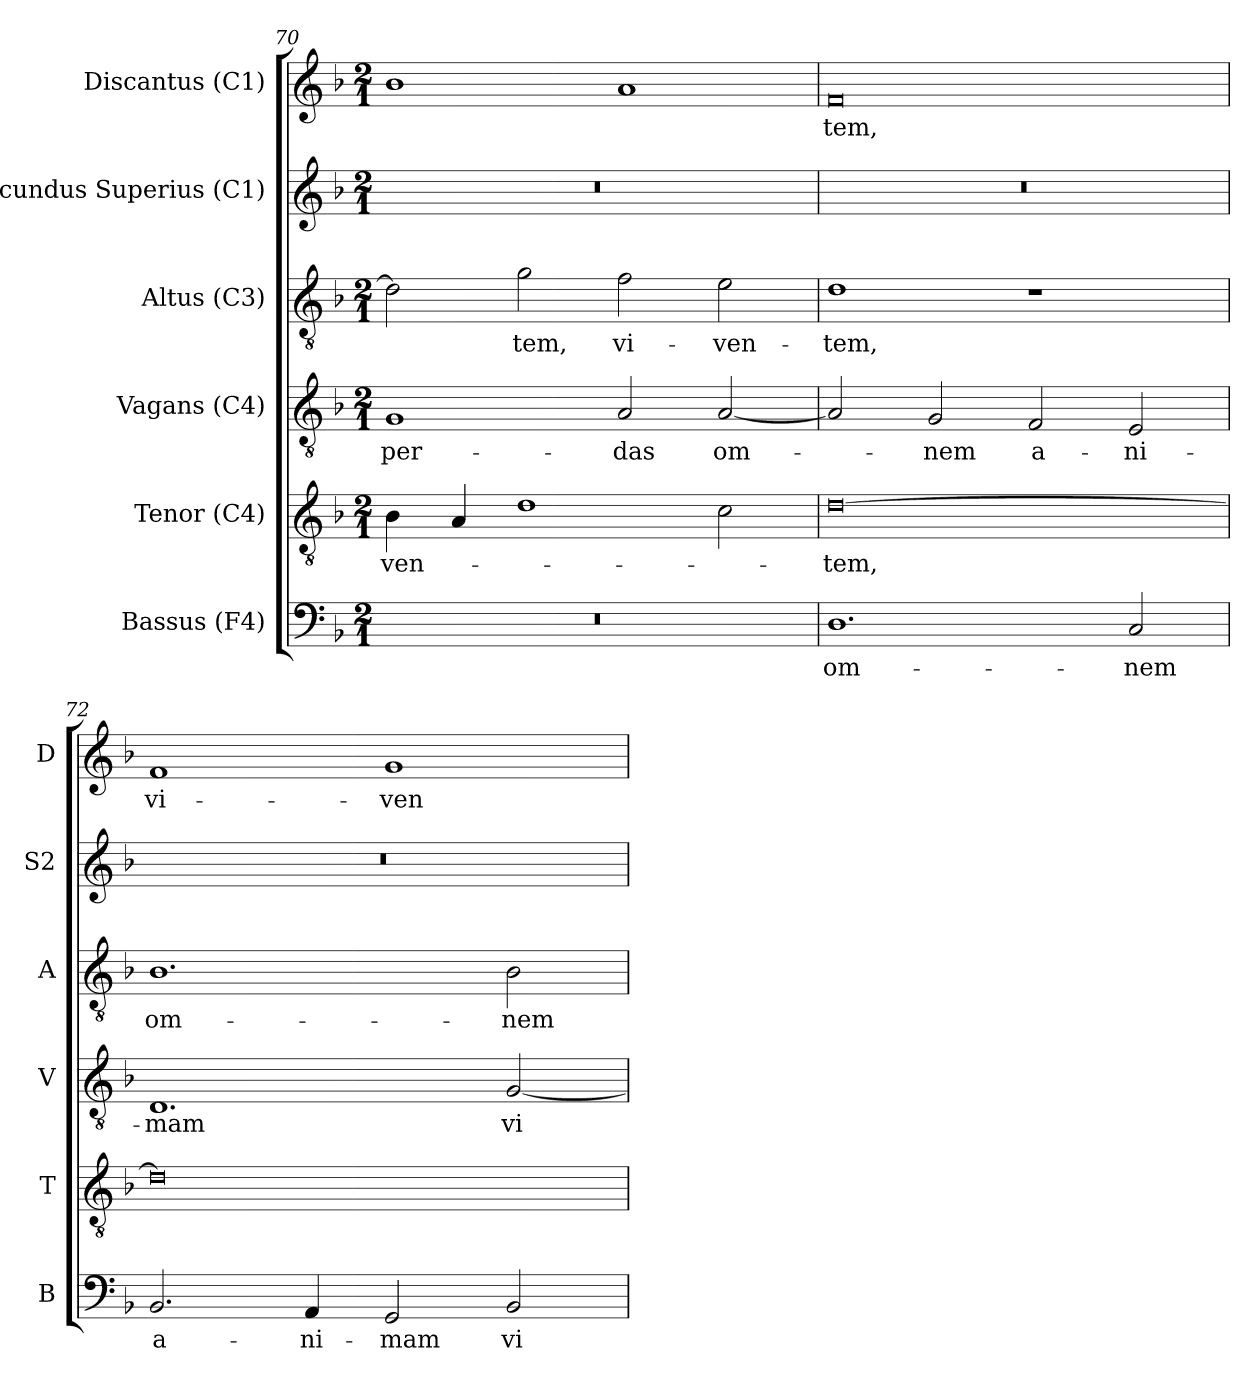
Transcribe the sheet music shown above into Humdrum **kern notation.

**kern	**text	**kern	**text	**kern	**text	**kern	**text	**kern	**kern	**text
*part6	*part6	*part5	*part5	*part4	*part4	*part3	*part3	*part2	*part1	*part1
*staff6	*staff6	*staff5	*staff5	*staff4	*staff4	*staff3	*staff3	*staff2	*staff1	*staff1
*I"Bassus (F4)	*	*I"Tenor (C4)	*	*I"Vagans (C4)	*	*I"Altus (C3)	*	*I"Secundus Superius (C1)	*I"Discantus (C1)	*
*I'B	*	*I'T	*	*I'V	*	*I'A	*	*I'S2	*I'D	*
*clefF4	*	*clefGv2	*	*clefGv2	*	*clefGv2	*	*clefG2	*clefG2	*
*	*	*	*	*ITrd7c12	*	*	*	*	*	*
*k[b-]	*	*k[b-]	*	*k[b-]	*	*k[b-]	*	*k[b-]	*k[b-]	*
*F:	*	*F:	*	*F:	*	*F:	*	*F:	*F:	*
*M2/1	*	*M2/1	*	*M2/1	*	*M2/1	*	*M2/1	*M2/1	*
=70	=70	=70	=70	=70	=70	=70	=70	=70	=70	=70
!LO:N:vis=1	!	!	!	!	!	!	!	!	!	!
!	!	!	!LO:LY:b:color=#000000	!	!	!	!	!	!	!
!	!	!	!	!	!LO:LY:b:color=#000000	!	!	!LO:N:vis=1	!	!
0r	.	4B-i\	-ven-	1GGi	per-	2di\]	.	0r	1b-i	.
.	.	4Ai/	.	.	.	.	.	.	.	.
!	!	!	!	!	!	!	!LO:LY:b:color=#000000	!	!	!
.	.	1di	.	.	.	2gi\	-tem,	.	.	.
!	!	!	!	!	!LO:LY:b:color=#000000	!	!	!	!	!
!	!	!	!	!	!	!	!LO:LY:b:color=#000000	!	!	!
.	.	.	.	2AAi/	-das	2fi\	vi-	.	1ai	.
!	!	!	!	!	!LO:LY:b:color=#000000	!	!	!	!	!
!	!	!	!	!	!	!	!LO:LY:b:color=#000000	!	!	!
.	.	2ci\	.	[2AAi/	om-	2ei\	-ven-	.	.	.
!!LO:LB:g=z
=71	=71	=71	=71	=71	=71	=71	=71	=71	=71	=71
!	!LO:LY:b:color=#000000	!	!	!	!	!	!	!	!	!
!	!	!	!LO:LY:b:color=#000000	!	!	!	!	!	!	!
!	!	!	!	!	!	!	!LO:LY:b:color=#000000	!LO:N:vis=1	!	!
!	!	!	!	!	!	!	!	!	!	!LO:LY:b:color=#000000
1.Di	om-	[0di	-tem,	2AAi/]	.	1di	-tem,	0r	0fi	-tem,
!	!	!	!	!	!LO:LY:b:color=#000000	!	!	!	!	!
.	.	.	.	2GGi/	-nem	.	.	.	.	.
!	!	!	!	!	!LO:LY:b:color=#000000	!	!	!	!	!
.	.	.	.	2FFi/	a-	1r	.	.	.	.
!	!LO:LY:b:color=#000000	!	!	!	!	!	!	!	!	!
!	!	!	!	!	!LO:LY:b:color=#000000	!	!	!	!	!
2Ci/	-nem	.	.	2EEi/	-ni-	.	.	.	.	.
=72	=72	=72	=72	=72	=72	=72	=72	=72	=72	=72
!	!LO:LY:b:color=#000000	!	!	!	!	!	!	!	!	!
!	!	!	!	!	!LO:LY:b:color=#000000	!	!	!	!	!
!	!	!	!	!	!	!	!LO:LY:b:color=#000000	!LO:N:vis=1	!	!
!	!	!	!	!	!	!	!	!	!	!LO:LY:b:color=#000000
2.BB-i/	a-	0di]	.	1.DDi	-mam	1.B-i	om-	0r	1fi	vi-
!	!LO:LY:b:color=#000000	!	!	!	!	!	!	!	!	!
4AAi/	-ni-	.	.	.	.	.	.	.	.	.
!	!LO:LY:b:color=#000000	!	!	!	!	!	!	!	!	!
!	!	!	!	!	!	!	!	!	!	!LO:LY:b:color=#000000
2GGi/	-mam	.	.	.	.	.	.	.	1gi	-ven-
!	!LO:LY:b:color=#000000	!	!	!	!	!	!	!	!	!
!	!	!	!	!	!LO:LY:b:color=#000000	!	!	!	!	!
!	!	!	!	!	!	!	!LO:LY:b:color=#000000	!	!	!
2BB-i/	vi-	.	.	[2GGi/	vi-	2B-i\	-nem	.	.	.
=	=	=	=	=	=	=	=	=	=	=
*-	*-	*-	*-	*-	*-	*-	*-	*-	*-	*-
